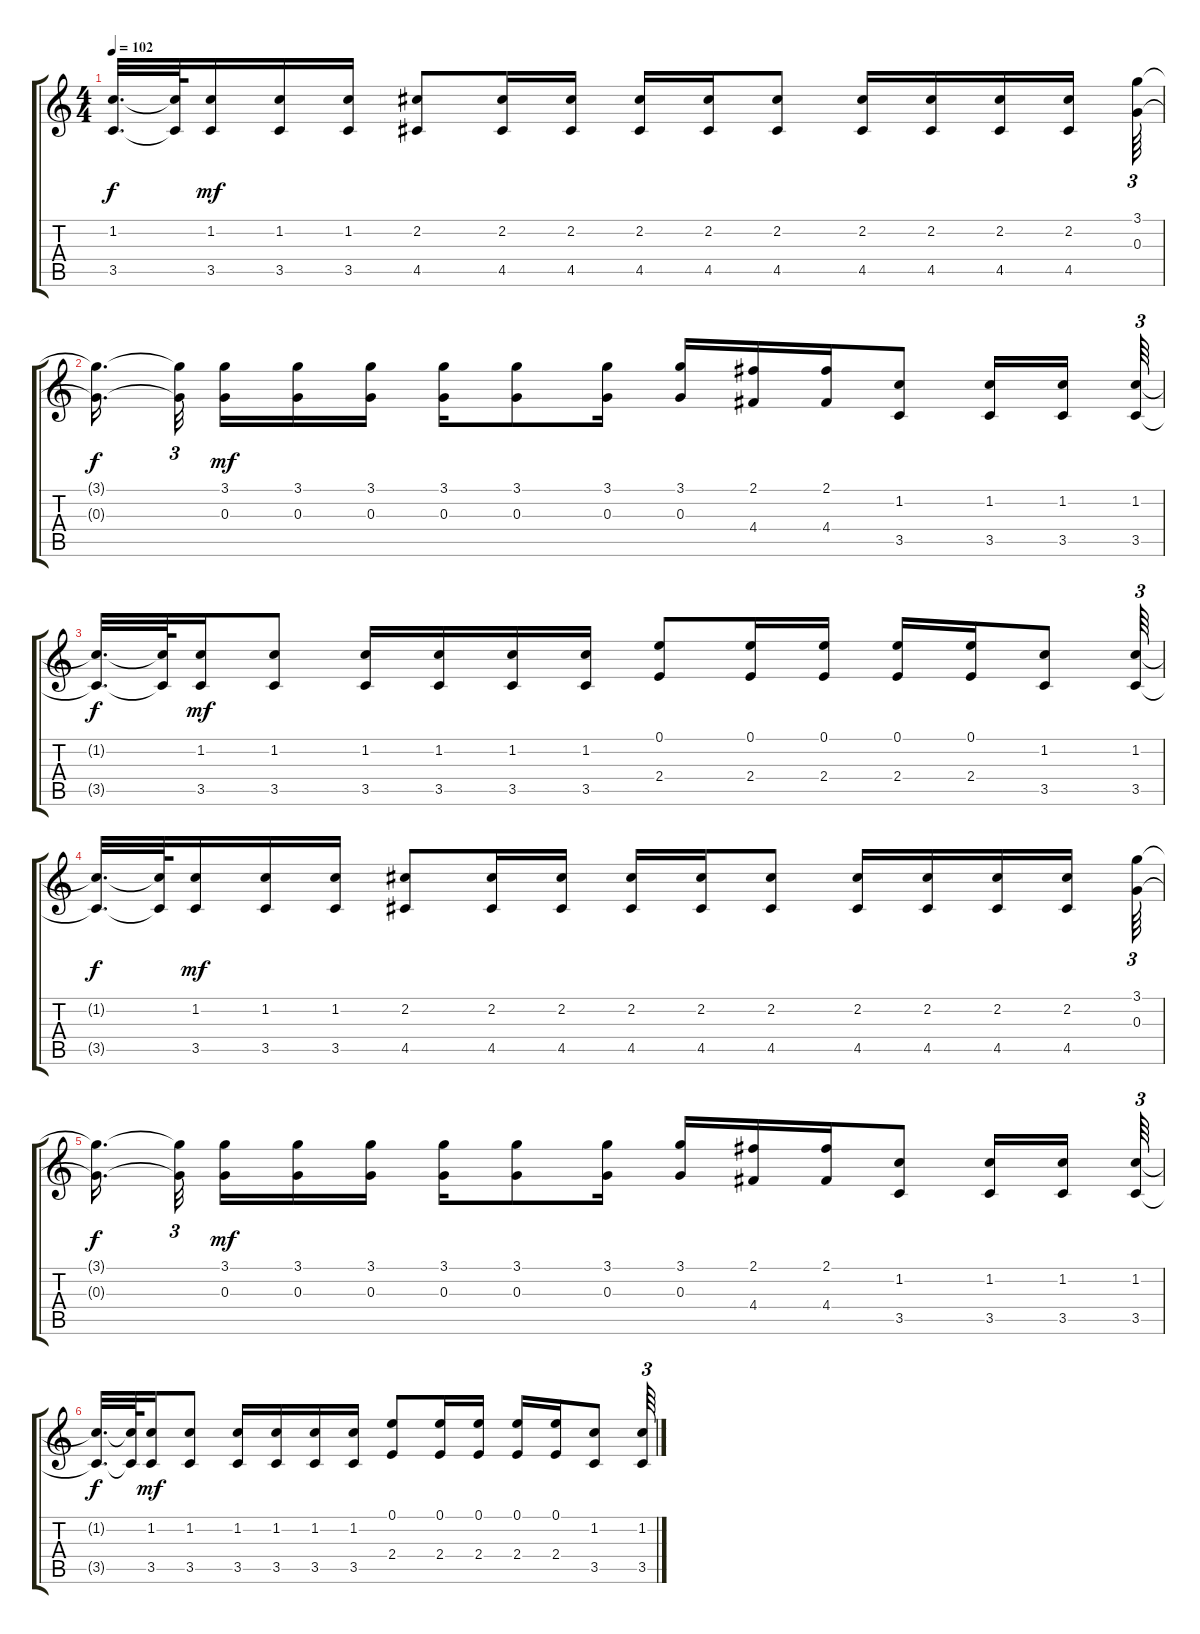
\track "" {instrument distortionguitar}
\staff {score tabs}
\tuning (E4 B3 G3 D3 A2 E2) {hide}
\ts (4 4)
\tempo 102
\clef g2
\ks c
(1.2{t} 3.5{t}).32{d dy f} (1.2{t} 3.5{t}).64 (1.2 3.5).16{dy mf} (1.2 3.5).16 (1.2 3.5).16 (2.2 4.5).8 (2.2 4.5).16 (2.2 4.5).16 (2.2 4.5).16 (2.2 4.5).16 (2.2 4.5).8 (2.2 4.5).16 (2.2 4.5).16 (2.2 4.5).16 (2.2 4.5).16 (3.1 0.3).64{tu (3 2)} |
(3.1{t} 0.3{t}).16{d dy f beam splitsecondary} (3.1{t} 0.3{t}).32{tu (3 2) beam splitsecondary} (3.1 0.3).16{dy mf} (3.1 0.3).16 (3.1 0.3).16 (3.1 0.3).16 (3.1 0.3).8 (3.1 0.3).16 (3.1 0.3).16 (2.1 4.4).16 (2.1 4.4).16 (1.2 3.5).8 (1.2 3.5).16 (1.2 3.5).16{beam splitsecondary} (1.2 3.5).64{tu (3 2)} |
(1.2{t} 3.5{t}).32{d dy f} (1.2{t} 3.5{t}).64 (1.2 3.5).16{dy mf} (1.2 3.5).8 (1.2 3.5).16 (1.2 3.5).16 (1.2 3.5).16 (1.2 3.5).16 (0.1 2.4).8 (0.1 2.4).16 (0.1 2.4).16 (0.1 2.4).16 (0.1 2.4).16 (1.2 3.5).8 (1.2 3.5).64{tu (3 2)} |
(1.2{t} 3.5{t}).32{d dy f} (1.2{t} 3.5{t}).64 (1.2 3.5).16{dy mf} (1.2 3.5).16 (1.2 3.5).16 (2.2 4.5).8 (2.2 4.5).16 (2.2 4.5).16 (2.2 4.5).16 (2.2 4.5).16 (2.2 4.5).8 (2.2 4.5).16 (2.2 4.5).16 (2.2 4.5).16 (2.2 4.5).16 (3.1 0.3).64{tu (3 2)} |
(3.1{t} 0.3{t}).16{d dy f beam splitsecondary} (3.1{t} 0.3{t}).32{tu (3 2) beam splitsecondary} (3.1 0.3).16{dy mf} (3.1 0.3).16 (3.1 0.3).16 (3.1 0.3).16 (3.1 0.3).8 (3.1 0.3).16 (3.1 0.3).16 (2.1 4.4).16 (2.1 4.4).16 (1.2 3.5).8 (1.2 3.5).16 (1.2 3.5).16{beam splitsecondary} (1.2 3.5).64{tu (3 2)} |
(1.2{t} 3.5{t}).32{d dy f} (1.2{t} 3.5{t}).64 (1.2 3.5).16{dy mf} (1.2 3.5).8 (1.2 3.5).16 (1.2 3.5).16 (1.2 3.5).16 (1.2 3.5).16 (0.1 2.4).8 (0.1 2.4).16 (0.1 2.4).16 (0.1 2.4).16 (0.1 2.4).16 (1.2 3.5).8 (1.2 3.5).64{tu (3 2)}
